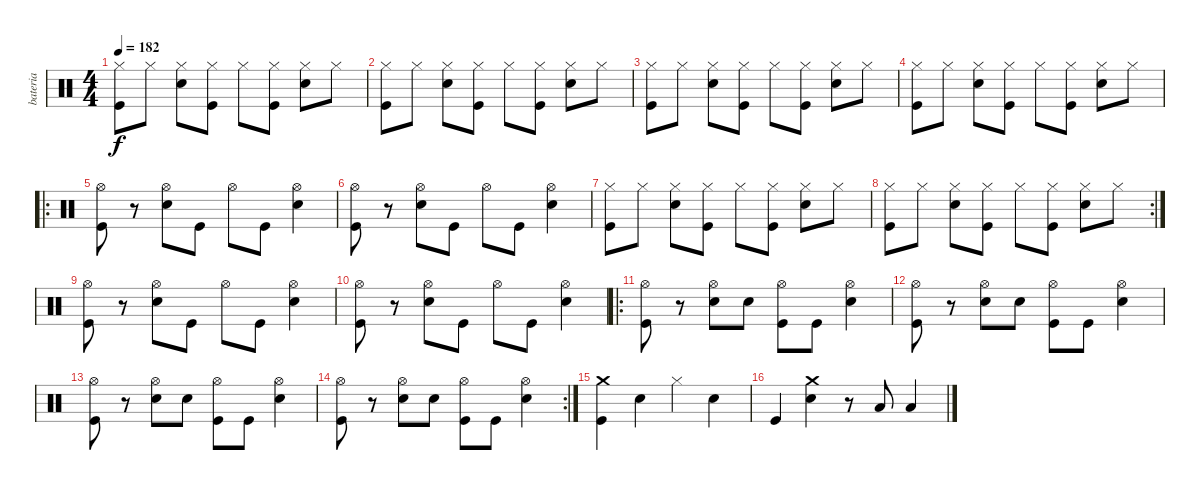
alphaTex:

\track ("bateria" "bateria") {instrument percussion}
\staff {score}
\articulation defaults
\ts (4 4)
\tempo 182
\clef neutral
\ks c
("Hi-Hat (closed)" "Kick (hit)").8{dy f} "Hi-Hat (closed)".8 ("Hi-Hat (closed)" "Electric Snare (hit)").8 ("Hi-Hat (closed)" "Kick (hit)").8 "Hi-Hat (closed)".8 ("Hi-Hat (closed)" "Kick (hit)").8 ("Hi-Hat (closed)" "Electric Snare (hit)").8 "Hi-Hat (closed)".8 |
("Hi-Hat (closed)" "Kick (hit)").8 "Hi-Hat (closed)".8 ("Hi-Hat (closed)" "Electric Snare (hit)").8 ("Hi-Hat (closed)" "Kick (hit)").8 "Hi-Hat (closed)".8 ("Hi-Hat (closed)" "Kick (hit)").8 ("Hi-Hat (closed)" "Electric Snare (hit)").8 "Hi-Hat (closed)".8 |
("Hi-Hat (closed)" "Kick (hit)").8 "Hi-Hat (closed)".8 ("Hi-Hat (closed)" "Electric Snare (hit)").8 ("Hi-Hat (closed)" "Kick (hit)").8 "Hi-Hat (closed)".8 ("Hi-Hat (closed)" "Kick (hit)").8 ("Hi-Hat (closed)" "Electric Snare (hit)").8 "Hi-Hat (closed)".8 |
("Hi-Hat (closed)" "Kick (hit)").8 "Hi-Hat (closed)".8 ("Hi-Hat (closed)" "Electric Snare (hit)").8 ("Hi-Hat (closed)" "Kick (hit)").8 "Hi-Hat (closed)".8 ("Hi-Hat (closed)" "Kick (hit)").8 ("Hi-Hat (closed)" "Electric Snare (hit)").8 "Hi-Hat (closed)".8 |
\ro
("Hi-Hat (open)" "Kick (hit)").8 r.8 ("Hi-Hat (open)" "Electric Snare (hit)").8 "Kick (hit)".8 "Hi-Hat (open)".8 "Kick (hit)".8 ("Hi-Hat (open)" "Electric Snare (hit)").4 |
("Hi-Hat (open)" "Kick (hit)").8 r.8 ("Hi-Hat (open)" "Electric Snare (hit)").8 "Kick (hit)".8 "Hi-Hat (open)".8 "Kick (hit)".8 ("Hi-Hat (open)" "Electric Snare (hit)").4 |
("Hi-Hat (closed)" "Kick (hit)").8 "Hi-Hat (closed)".8 ("Hi-Hat (closed)" "Electric Snare (hit)").8 ("Hi-Hat (closed)" "Kick (hit)").8 "Hi-Hat (closed)".8 ("Hi-Hat (closed)" "Kick (hit)").8 ("Hi-Hat (closed)" "Electric Snare (hit)").8 "Hi-Hat (closed)".8 |
\rc 2
("Hi-Hat (closed)" "Kick (hit)").8 "Hi-Hat (closed)".8 ("Hi-Hat (closed)" "Electric Snare (hit)").8 ("Hi-Hat (closed)" "Kick (hit)").8 "Hi-Hat (closed)".8 ("Hi-Hat (closed)" "Kick (hit)").8 ("Hi-Hat (closed)" "Electric Snare (hit)").8 "Hi-Hat (closed)".8 |
("Hi-Hat (open)" "Kick (hit)").8 r.8 ("Hi-Hat (open)" "Electric Snare (hit)").8 "Kick (hit)".8 "Hi-Hat (open)".8 "Kick (hit)".8 ("Hi-Hat (open)" "Electric Snare (hit)").4 |
("Hi-Hat (open)" "Kick (hit)").8 r.8 ("Hi-Hat (open)" "Electric Snare (hit)").8 "Kick (hit)".8 "Hi-Hat (open)".8 "Kick (hit)".8 ("Hi-Hat (open)" "Electric Snare (hit)").4 |
\ro
("Hi-Hat (open)" "Kick (hit)").8 r.8 ("Hi-Hat (open)" "Electric Snare (hit)").8 "Electric Snare (hit)".8 ("Hi-Hat (open)" "Kick (hit)").8 "Kick (hit)".8 ("Hi-Hat (open)" "Electric Snare (hit)").4 |
("Hi-Hat (open)" "Kick (hit)").8 r.8 ("Hi-Hat (open)" "Electric Snare (hit)").8 "Electric Snare (hit)".8 ("Hi-Hat (open)" "Kick (hit)").8 "Kick (hit)".8 ("Hi-Hat (open)" "Electric Snare (hit)").4 |
("Hi-Hat (open)" "Kick (hit)").8 r.8 ("Hi-Hat (open)" "Electric Snare (hit)").8 "Electric Snare (hit)".8 ("Hi-Hat (open)" "Kick (hit)").8 "Kick (hit)".8 ("Hi-Hat (open)" "Electric Snare (hit)").4 |
\rc 2
("Hi-Hat (open)" "Kick (hit)").8 r.8 ("Hi-Hat (open)" "Electric Snare (hit)").8 "Electric Snare (hit)".8 ("Hi-Hat (open)" "Kick (hit)").8 "Kick (hit)".8 ("Hi-Hat (open)" "Electric Snare (hit)").4 |
("Crash medium (hit)" "Kick (hit)").4 "Electric Snare (hit)".4 "Hi-Hat (closed)".4 "Electric Snare (hit)".4 |
"Kick (hit)".4 ("Crash medium (hit)" "Electric Snare (hit)").4 r.8 "Low Tom (hit)".8 "Low Tom (hit)".4
